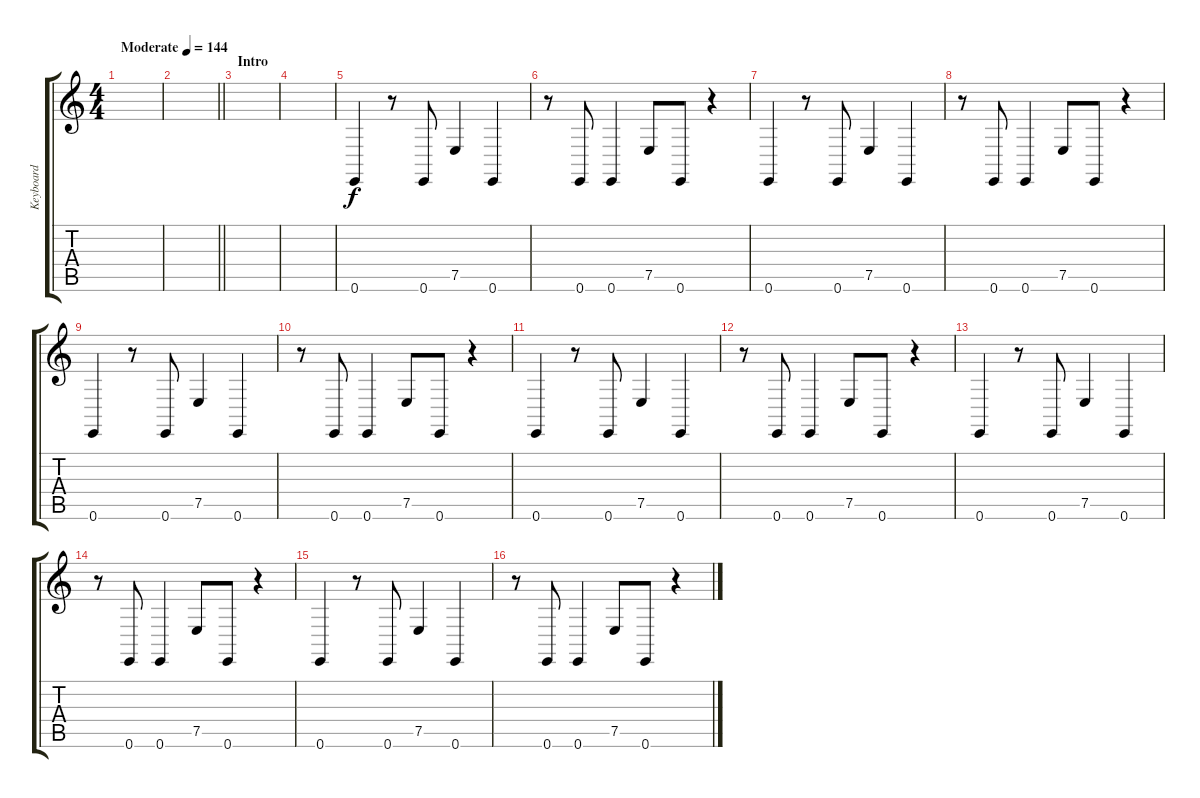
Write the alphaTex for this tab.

\track ("Keyboard" "Keyboard") {instrument percussiveorgan}
\staff {score tabs}
\tuning (E4 B3 G3 D3 A2 E2) {hide}
\ts (4 4)
\tempo (144 "Moderate")
\clef g2
\ks c
|
\barLineRight lightlight
|
\section ("" "Intro")
|
|
0.6.4 r.8 0.6.8 7.5.4 0.6.4 |
r.8 0.6.8 0.6.4 7.5.8 0.6.8 r.4 |
0.6.4 r.8 0.6.8 7.5.4 0.6.4 |
r.8 0.6.8 0.6.4 7.5.8 0.6.8 r.4 |
0.6.4 r.8 0.6.8 7.5.4 0.6.4 |
r.8 0.6.8 0.6.4 7.5.8 0.6.8 r.4 |
0.6.4 r.8 0.6.8 7.5.4 0.6.4 |
r.8 0.6.8 0.6.4 7.5.8 0.6.8 r.4 |
0.6.4 r.8 0.6.8 7.5.4 0.6.4 |
r.8 0.6.8 0.6.4 7.5.8 0.6.8 r.4 |
0.6.4 r.8 0.6.8 7.5.4 0.6.4 |
r.8 0.6.8 0.6.4 7.5.8 0.6.8 r.4
